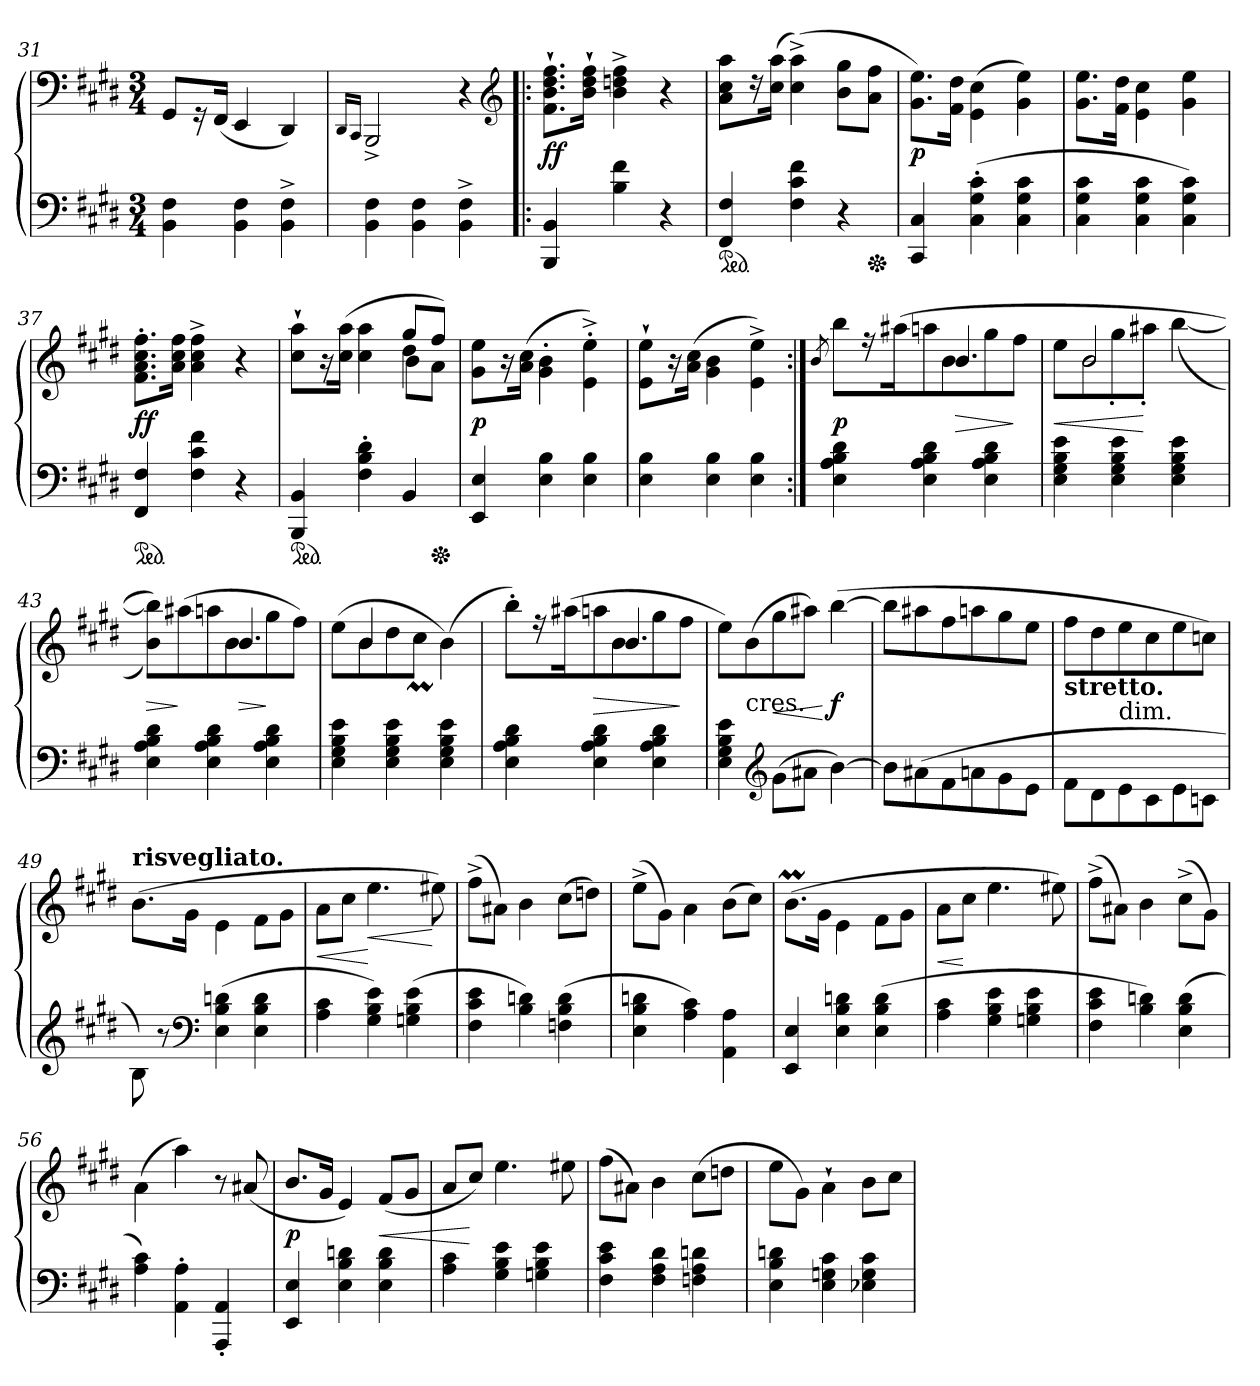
**kern	**kern	**dynam
*part1	*part1	*part1
*staff2	*staff1	*staff1/2
*clefF4	*clefF4	*
*k[f#c#g#d#]	*k[f#c#g#d#]	*
*M3/4	*M3/4	*
=31	=31	=31
4BB 4F#	8GG#L	.
.	16r	.
.	(<16FF#Jk	.
4BB 4F#	4EE	.
4BB^ 4F#^	4DD#)	.
=32	=32	=32
.	16qDD#/LL	.
.	16qCC#/JJ	.
4BB 4F#	2BBB^>	.
4BB 4F#	.	.
4BB^ 4F#^	4r	.
*	*clefG2	*
=33!|:	=33!|:	=33!|:
4BBB 4BB	8.f#` 8.b` 8.dd#` 8.ff#`L	ff
.	16b` 16dd#` 16ff#`Jk	.
4B 4f#	4b^ 4ddn^ 4ff#^	.
4r	4r	.
=34	=34	=34
*ped	*	*
4FF# 4F#	8a 8cc# 8aaL	.
.	16r	.
.	(>16cc# 16aaJk	.
4F# 4c# 4f#	(>4cc#^< 4aa^<)	.
4r	8b 8gg#L	.
*Xped	*	*
.	8a 8ff#J	.
=35	=35	=35
4CC# 4C#	8.g# 8.eeL)	p
.	16f# 16dd#Jk	.
(>4C#' 4G#' 4c#'	(>4e\ 4cc#\	.
4C# 4G# 4c#	4g# 4ee)	.
=36	=36	=36
4C# 4G# 4c#	8.g# 8.eeL	.
.	16f# 16dd#Jk	.
4C# 4G# 4c#	4e\ 4cc#\	.
4C# 4G# 4c#)	4g# 4ee	.
=37	=37	=37
*ped	*	*
4FF# 4F#	8.f#' 8.a' 8.cc#' 8.ff#'L	ff
.	16a 16cc# 16ff#Jk	.
4F# 4c# 4f#	4a^ 4cc#^ 4ff#^	.
4r	4r	.
=38	=38	=38
*	*^	*
*	*	*^	*
*ped	*	*	*	*
4BBB 4BB	2ryy	8cc#`> 8aa`>L	2ryy	.
.	.	16r	.	.
.	.	(>16cc# 16aaJk	.	.
4F#' 4B' 4d#'	.	4cc# 4aa	.	.
4BB	4dd#\	8gg#/L	8b\L	.
*Xped	*	*	*	*
.	.	8ff#J)	8a\J	.
*	*v	*v	*v	*
=39	=39	=39
4EE 4E	8g#\ 8ee\L	p
.	16r	.
.	(16a 16cc#Jk	.
4E 4B	4g#'\ 4b'\	.
4E 4B	4e'^<\ 4ee'^<\)	.
=40	=40	=40
4E 4B	8e`\ 8ee`\L	.
.	16r	.
.	(>16a 16cc#Jk	.
4E 4B	4g#\ 4b\	.
4E 4B	4e^<\ 4ee^<\)	.
=41:|!	=41:|!	=41:|!
*	*^	*
.	.	8qb/	.
4E 4A 4B 4d#	4.ryy	8bbL	p
.	.	16r	.
.	.	(16aa#XK	.
4E 4A 4B 4d#	.	8aan	.
.	4.b	8b	>
4E 4A 4B 4d#	.	8gg#	.
.	.	8ff#J	]
=42	=42	=42	=42
4E 4G# 4B 4e	8ryy	8eeL	<
!	!	!LO:N:vis=2	!
.	2b	8b	.
4E 4G# 4B 4e	.	8gg#'>	.
.	.	8aa#X'>J	[
4E 4G# 4B 4e	.	([4bb	.
.	8ryy	.	.
=43	=43	=43	=43
4E 4A 4B 4d#	4.ryy	8b 8bb]L))	>
.	.	(>8aa#X	]
4E 4A 4B 4d#	.	8aan	.
.	4.b	8b	>
4E 4A 4B 4d#	.	8gg#	]
.	.	8ff#J)	.
=44	=44	=44	=44
4E 4G# 4B 4e	8ryy	(>8eeL	.
.	4b	8b	.
4E 4G# 4B 4e	.	8dd#	.
.	4.ryy	8cc#MJ	.
4E 4G# 4B 4e	.	(>4b)	.
=45	=45	=45	=45
4E 4A 4B 4d#	4.ryy	8bb'>L)	.
.	.	16r	.
.	.	(16aa#XK	.
4E 4A 4B 4d#	.	8aan	>
.	4.b	8b	.
4E 4A 4B 4d#	.	8gg#	.
.	.	8ff#J	]
*	*v	*v	*
=46	=46	=46
4E 4G# 4B 4e	8eeL)	.
!	!LO:TX:c:t=cres.	!
.	(8b	.
*clefG2	*	*
(>8g#\L	8gg#	<
8a#XJ	8aa#XJ)	.
[4b\)	([4bb	[ f
=47	=47	=47
8b\L]	8bbL]	.
(8a#X	8aa#X	.
8f#	8ff#	.
8an	8aan	.
8g#	8gg#	.
8eJ	8eeJ	.
=48	=48	=48
!	!LO:TX:b:B:t=stretto.	!
8f#\L	8ff#L	.
8d#	8dd#	.
!	!LO:TX:c:t=dim.	!
8e	8ee	.
8c#	8cc#	.
8e	8ee	.
8cnJ	8ccnJ)	.
=49	=49	=49
!	!LO:TX:a:B:t=risvegliato.	!
8B\)	(>8.b\L	.
8r	.	.
.	16g#Jk	.
*clefF4	*	*
(4E 4B 4dn	4e\	.
4E 4B 4d	8f#\L	.
.	8g#J	.
=50	=50	=50
4A 4c#	8aL	<
.	8cc#J	.
!	!	!LO:HP:n=1:b
4G# 4B 4e)	4.ee	[ <
(>4Gn 4B 4e	.	.
.	8ee#X)	[
=51	=51	=51
4F# 4c# 4e	(8ff#^L	.
.	8a#XJ)	.
4B 4dn)	4b	.
(4Fn 4B 4d	(8cc#L	.
.	8ddnJ)	.
=52	=52	=52
4E 4B 4dn	(8ee^L	.
.	8g#J)	.
4A 4c#)	4a\	.
4AA 4A	(>8bL	.
.	8cc#J)	.
=53	=53	=53
4EE 4E	(>8.bM\L	.
.	16g#Jk	.
4E 4B 4dn	4e\	.
(>4E 4B 4d	8f#\L	.
.	8g#J	.
=54	=54	=54
4A 4c#	8aL	<
.	8cc#J	[
4G# 4B 4e	4.ee	.
4Gn 4B 4e	.	.
.	8ee#X)	.
=55	=55	=55
4F# 4c# 4e	(>8ff#^<L	.
.	8a#XJ)	.
4B 4dn)	4b	.
(>4E 4B 4d	(>8cc#^>\L	.
.	8g#J)	.
=56	=56	=56
4A 4c#)	(4a\	.
4AA' 4A'	4aa)	.
4AAA' 4AA'	8r	.
.	(<8a#X	.
=57	=57	=57
4EE 4E	8.bL	p
.	16g#Jk	.
4E 4B 4dn	4e)	.
4E 4B 4d	(<8f#L	<
.	8g#J	.
=58	=58	=58
4A 4c#	8a/L	.
.	8cc#J)	[
4G# 4B 4e	4.ee	.
4Gn 4B 4e	.	.
.	8ee#X	.
=59	=59	=59
4F# 4c# 4e	(>8ff#L	.
.	8a#XJ)	.
4F# 4A 4d#	4b	.
4Fn 4A 4dn	(>8cc#L	.
.	8ddnJ	.
=60	=60	=60
4E 4B 4dn	8eeL	.
.	8g#J)	.
4E 4Gn 4c#	4a`\	.
4E-X 4G 4c#	8b\L	.
.	8cc#J	.
=	=	=
*-	*-	*-
